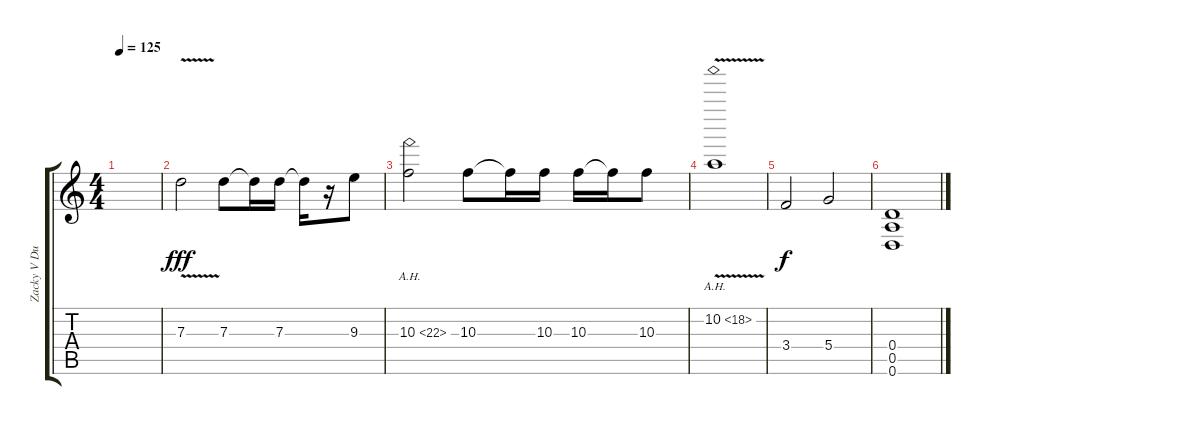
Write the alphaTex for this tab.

\track ("Zacky V Duet" "Zacky V Du") {instrument distortionguitar}
\staff {score tabs}
\tuning (E4 B3 G3 D3 A2 D2) {hide}
\ts (4 4)
\tempo 125
\clef g2
\ks c
|
7.3{v}.2{dy fff} 7.3.8 7.3{t}.16 7.3.16 7.3{t}.16 r.16 9.3.8 |
10.3{ah 12}.2 10.3.8 10.3{t}.16 10.3.16 10.3.16 10.3{t}.16 10.3.8 |
10.2{ah 8 v}.1 |
3.4.2{dy f} 5.4.2 |
(0.4 0.5 0.6).1
